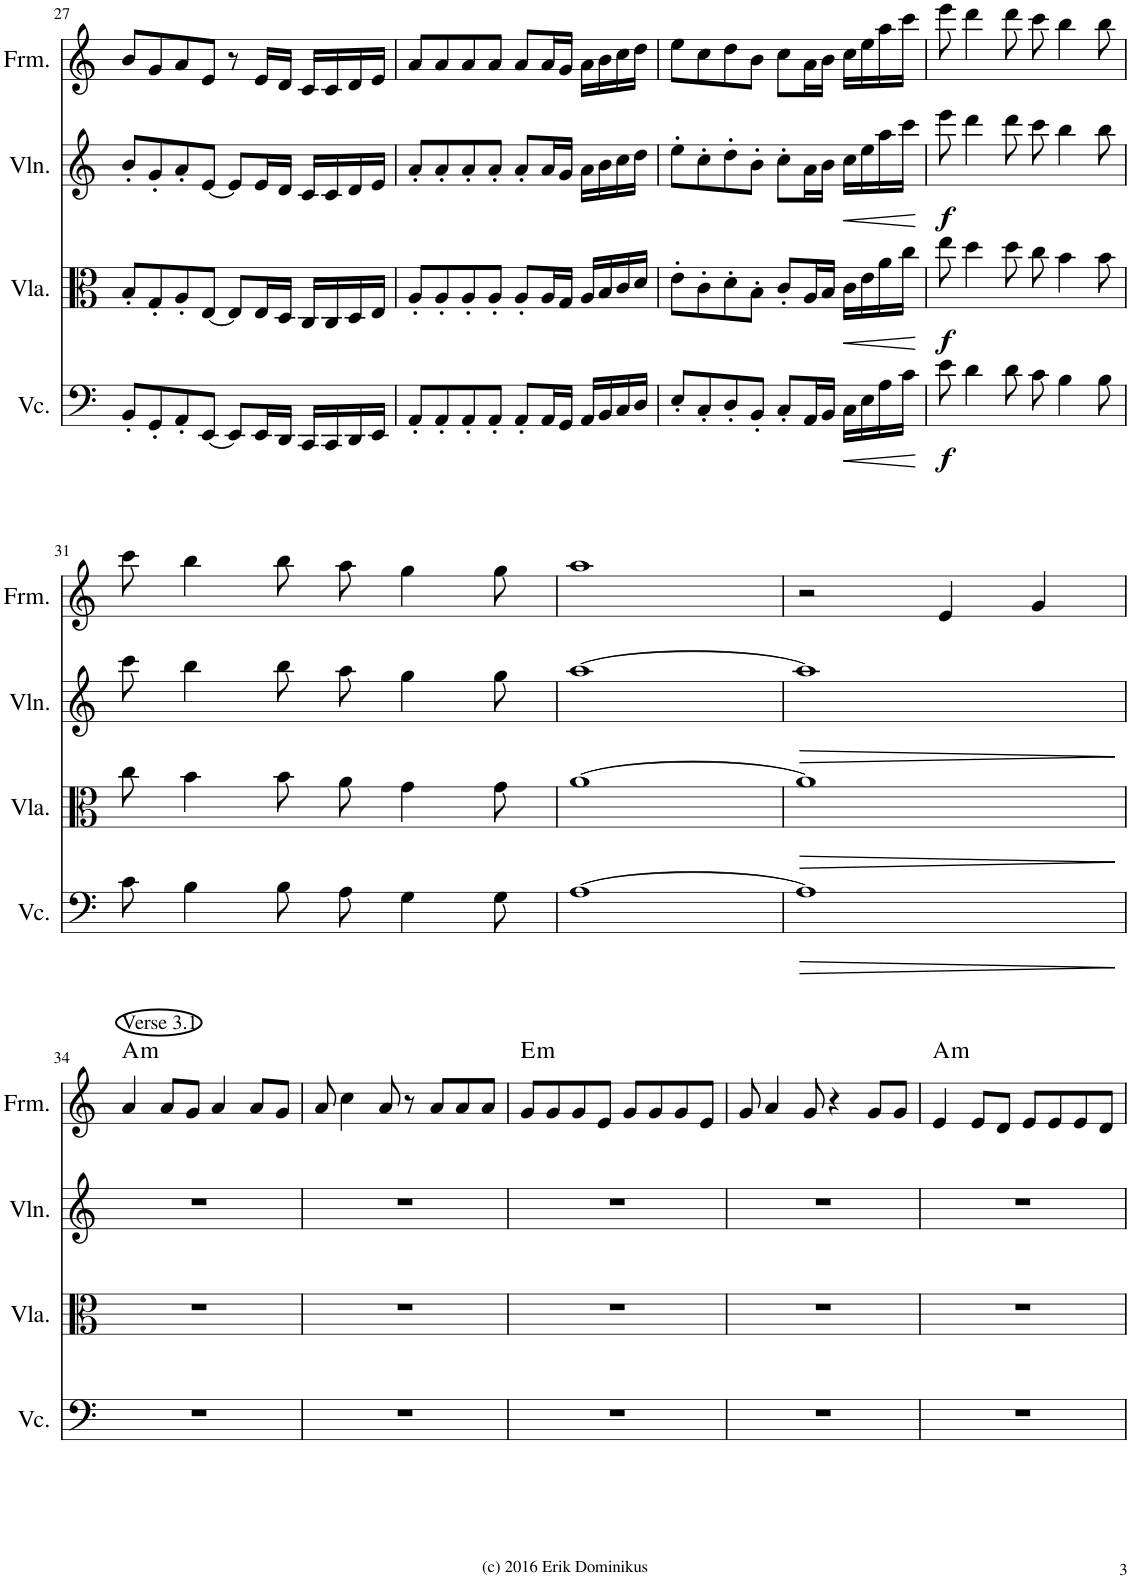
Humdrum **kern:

**kern	**dynam	**kern	**dynam	**kern	**dynam	**kern	**harte
*part4	*part4	*part3	*part3	*part2	*part2	*part1	*part1
*staff4	*staff4	*staff3	*staff3	*staff2	*staff2	*staff1	*
*I"Violoncello	*	*I"Viola	*	*I"Violin	*	*I"Form	*
*I'Vc.	*	*I'Vla.	*	*I'Vln.	*	*I'Frm.	*
!!LO:PB:g=z
*clefF4	*	*clefC3	*	*clefG2	*	*clefG2	*
*k[]	*	*k[]	*	*k[]	*	*k[]	*
*M4/4	*	*M4/4	*	*M4/4	*	*M4/4	*
=27	=27	=27	=27	=27	=27	=27	=27
8BB'/L	.	8B'/L	.	8b'/L	.	8b/L	.
8GG'/	.	8G'/	.	8g'/	.	8g/	.
8AA'/	.	8A'/	.	8a'/	.	8a/	.
[8EE/J	.	[8E/J	.	[8e/J	.	8e/J	.
8EE/L]	.	8E/L]	.	8e/L]	.	8r	.
16EE/L	.	16E/L	.	16e/L	.	16e/LL	.
16DD/JJ	.	16D/JJ	.	16d/JJ	.	16d/JJ	.
16CC/LL	.	16C/LL	.	16c/LL	.	16c/LL	.
16CC/	.	16C/	.	16c/	.	16c/	.
16DD/	.	16D/	.	16d/	.	16d/	.
16EE/JJ	.	16E/JJ	.	16e/JJ	.	16e/JJ	.
=28	=28	=28	=28	=28	=28	=28	=28
8AA'/L	.	8A'/L	.	8a'/L	.	8a/L	.
8AA'/	.	8A'/	.	8a'/	.	8a/	.
8AA'/	.	8A'/	.	8a'/	.	8a/	.
8AA'/J	.	8A'/J	.	8a'/J	.	8a/J	.
8AA'/L	.	8A'/L	.	8a'/L	.	8a/L	.
16AA/L	.	16A/L	.	16a/L	.	16a/L	.
16GG/JJ	.	16G/JJ	.	16g/JJ	.	16g/JJ	.
16AA/LL	.	16A/LL	.	16a\LL	.	16a\LL	.
16BB/	.	16B/	.	16b\	.	16b\	.
16C/	.	16c/	.	16cc\	.	16cc\	.
16D/JJ	.	16d/JJ	.	16dd\JJ	.	16dd\JJ	.
=29	=29	=29	=29	=29	=29	=29	=29
8E'/L	.	8e'\L	.	8ee'\L	.	8ee\L	.
8C'/	.	8c'\	.	8cc'\	.	8cc\	.
8D'/	.	8d'\	.	8dd'\	.	8dd\	.
8BB'/J	.	8B'\J	.	8b'\J	.	8b\J	.
8C'/L	.	8c'/L	.	8cc'\L	.	8cc\L	.
16AA/L	.	16A/L	.	16a\L	.	16a\L	.
16BB/JJ	.	16B/JJ	.	16b\JJ	.	16b\JJ	.
!	!LO:HP:b	!	!LO:HP:b	!	!LO:HP:b	!	!
16C\LL	<	16c\LL	<	16cc\LL	<	16cc\LL	.
16E\	.	16e\	.	16ee\	.	16ee\	.
16A\	.	16a\	.	16aa\	.	16aa\	.
16c\JJ	.	16cc\JJ	.	16ccc\JJ	.	16ccc\JJ	.
.	[	.	[	.	[	.	.
=30	=30	=30	=30	=30	=30	=30	=30
!	!LO:DY:b	!	!LO:DY:b	!	!LO:DY:b	!	!
8e\	f	8ee\	f	8eee\	f	8eee\	.
4d\	.	4dd\	.	4ddd\	.	4ddd\	.
8d\	.	8dd\	.	8ddd\	.	8ddd\	.
8c\	.	8cc\	.	8ccc\	.	8ccc\	.
4B\	.	4b\	.	4bb\	.	4bb\	.
8B\	.	8b\	.	8bb\	.	8bb\	.
!!LO:LB:g=z
=31	=31	=31	=31	=31	=31	=31	=31
8c\	.	8cc\	.	8ccc\	.	8ccc\	.
4B\	.	4b\	.	4bb\	.	4bb\	.
8B\	.	8b\	.	8bb\	.	8bb\	.
8A\	.	8a\	.	8aa\	.	8aa\	.
4G\	.	4g\	.	4gg\	.	4gg\	.
8G\	.	8g\	.	8gg\	.	8gg\	.
=32	=32	=32	=32	=32	=32	=32	=32
[1A	.	[1a	.	[1aa	.	1aa	.
=33	=33	=33	=33	=33	=33	=33	=33
!	!LO:HP:b	!	!LO:HP:b	!	!LO:HP:b	!	!
1A]	>	1a]	>	1aa]	>	2r	.
.	.	.	.	.	.	4e/	.
.	.	.	.	.	.	4g/	.
.	]	.	]	.	]	.	.
!!LO:LB:g=z
=34	=34	=34	=34	=34	=34	=34	=34
!	!	!	!	!	!	!LO:TX:a:t=Verse 3.1	!LO:H:kt=m
1r	.	1r	.	1r	.	4a/	A:min
.	.	.	.	.	.	8a/L	.
.	.	.	.	.	.	8g/J	.
.	.	.	.	.	.	4a/	.
.	.	.	.	.	.	8a/L	.
.	.	.	.	.	.	8g/J	.
=35	=35	=35	=35	=35	=35	=35	=35
1r	.	1r	.	1r	.	8a/	.
.	.	.	.	.	.	4cc\	.
.	.	.	.	.	.	8a/	.
.	.	.	.	.	.	8r	.
.	.	.	.	.	.	8a/L	.
.	.	.	.	.	.	8a/	.
.	.	.	.	.	.	8a/J	.
=36	=36	=36	=36	=36	=36	=36	=36
!	!	!	!	!	!	!	!LO:H:kt=m
1r	.	1r	.	1r	.	8g/L	E:min
.	.	.	.	.	.	8g/	.
.	.	.	.	.	.	8g/	.
.	.	.	.	.	.	8e/J	.
.	.	.	.	.	.	8g/L	.
.	.	.	.	.	.	8g/	.
.	.	.	.	.	.	8g/	.
.	.	.	.	.	.	8e/J	.
=37	=37	=37	=37	=37	=37	=37	=37
1r	.	1r	.	1r	.	8g/	.
.	.	.	.	.	.	4a/	.
.	.	.	.	.	.	8g/	.
.	.	.	.	.	.	4r	.
.	.	.	.	.	.	8g/L	.
.	.	.	.	.	.	8g/J	.
=38	=38	=38	=38	=38	=38	=38	=38
!	!	!	!	!	!	!	!LO:H:kt=m
1r	.	1r	.	1r	.	4e/	A:min
.	.	.	.	.	.	8e/L	.
.	.	.	.	.	.	8d/J	.
.	.	.	.	.	.	8e/L	.
.	.	.	.	.	.	8e/	.
.	.	.	.	.	.	8e/	.
.	.	.	.	.	.	8d/J	.
=	=	=	=	=	=	=	=
*-	*-	*-	*-	*-	*-	*-	*-
